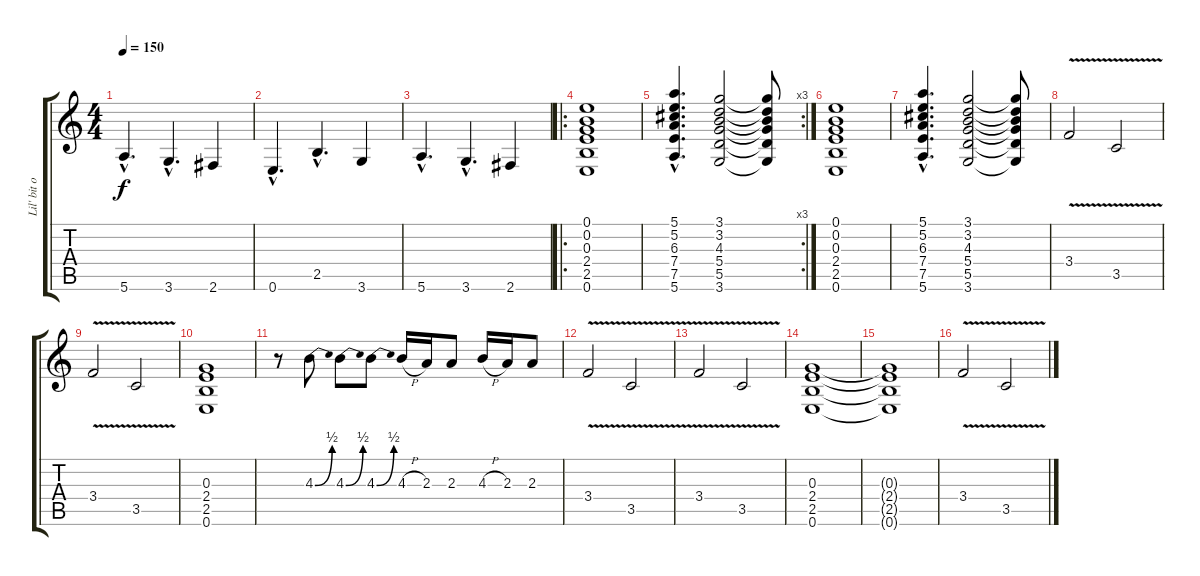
\track ("Lil' bit o' distortion" "Lil' bit o") {instrument distortionguitar}
\staff {score tabs}
\tuning (E4 B3 G3 D3 A2 E2) {hide}
\ts (4 4)
\tempo 150
\clef g2
\ks c
5.6{hac}.4{d dy f} 3.6{hac}.4{d} 2.6.4 |
0.6{hac}.4{d} 2.5{hac}.4{d} 3.6.4 |
5.6{hac}.4{d} 3.6{hac}.4{d} 2.6.4 |
\ro
(0.1 0.2 0.3 2.4 2.5 0.6).1 |
\rc 3
(5.1{hac} 5.2{hac} 6.3{hac} 7.4{hac} 7.5{hac} 5.6{hac}).4{d} (3.1 3.2 4.3 5.4 5.5 3.6).2 (3.1{t} 3.2{t} 4.3{t} 5.4{t} 5.5{t} 3.6{t}).8 |
(0.1 0.2 0.3 2.4 2.5 0.6).1 |
(5.1{hac} 5.2{hac} 6.3{hac} 7.4{hac} 7.5{hac} 5.6{hac}).4{d} (3.1 3.2 4.3 5.4 5.5 3.6).2 (3.1{t} 3.2{t} 4.3{t} 5.4{t} 5.5{t} 3.6{t}).8 |
3.4{v}.2 3.5{v}.2 |
3.4{v}.2 3.5{v}.2 |
(0.3 2.4 2.5 0.6).1 |
r.8 4.3{be (bend 0 0 60 2)}.8 4.3{be (bend 0 0 60 2)}.8 4.3{be (bend 0 0 60 2)}.8 4.3{h}.16 2.3.16 2.3.8 4.3{h}.16 2.3.16 2.3.8 |
3.4{v}.2 3.5{v}.2 |
3.4{v}.2 3.5{v}.2 |
(0.3 2.4 2.5 0.6).1 |
(0.3{t} 2.4{t} 2.5{t} 0.6{t}).1 |
3.4{v}.2 3.5{v}.2
